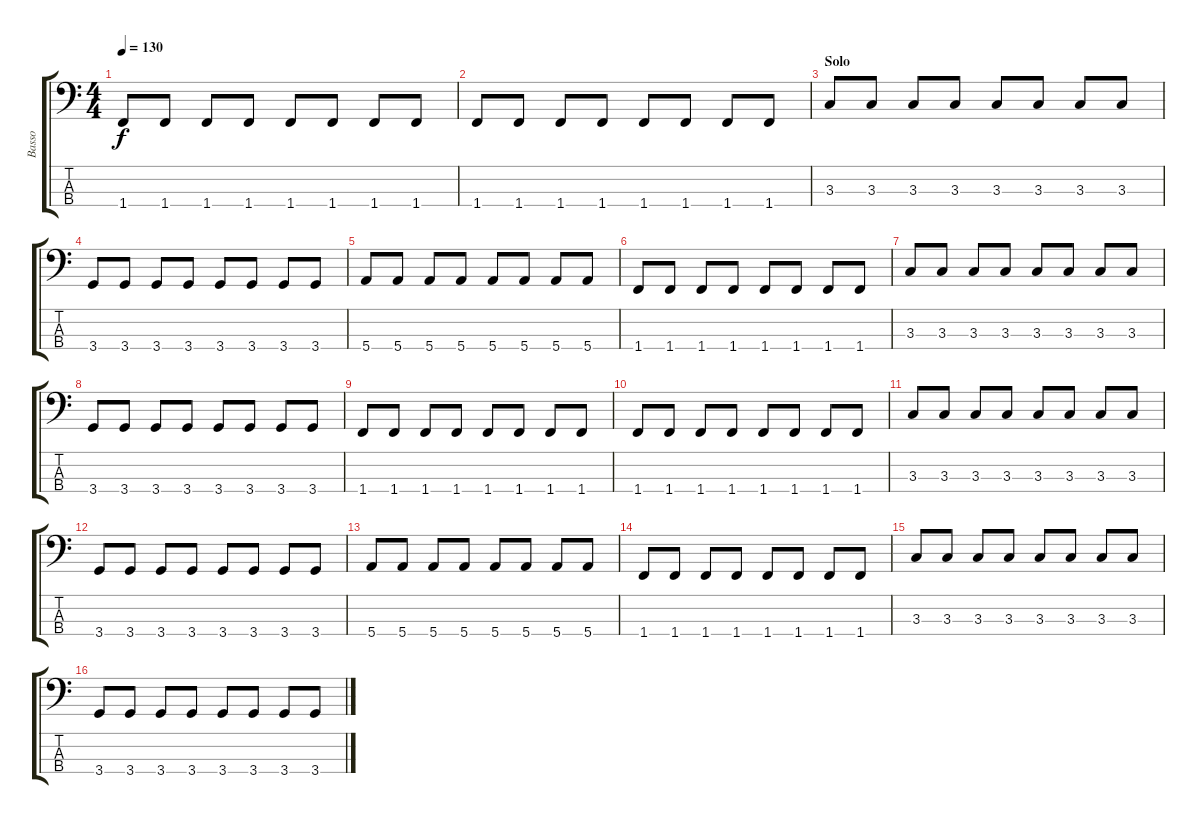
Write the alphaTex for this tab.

\track ("Basso" "Basso") {instrument electricbassfinger}
\staff {score tabs}
\tuning (G2 D2 A1 E1) {hide}
\ts (4 4)
\tempo 130
\clef f4
\ks c
1.4.8{dy f} 1.4.8 1.4.8 1.4.8 1.4.8 1.4.8 1.4.8 1.4.8 |
1.4.8 1.4.8 1.4.8 1.4.8 1.4.8 1.4.8 1.4.8 1.4.8 |
\section ("" "Solo")
3.3.8 3.3.8 3.3.8 3.3.8 3.3.8 3.3.8 3.3.8 3.3.8 |
3.4.8 3.4.8 3.4.8 3.4.8 3.4.8 3.4.8 3.4.8 3.4.8 |
5.4.8 5.4.8 5.4.8 5.4.8 5.4.8 5.4.8 5.4.8 5.4.8 |
1.4.8 1.4.8 1.4.8 1.4.8 1.4.8 1.4.8 1.4.8 1.4.8 |
3.3.8 3.3.8 3.3.8 3.3.8 3.3.8 3.3.8 3.3.8 3.3.8 |
3.4.8 3.4.8 3.4.8 3.4.8 3.4.8 3.4.8 3.4.8 3.4.8 |
1.4.8 1.4.8 1.4.8 1.4.8 1.4.8 1.4.8 1.4.8 1.4.8 |
1.4.8 1.4.8 1.4.8 1.4.8 1.4.8 1.4.8 1.4.8 1.4.8 |
3.3.8 3.3.8 3.3.8 3.3.8 3.3.8 3.3.8 3.3.8 3.3.8 |
3.4.8 3.4.8 3.4.8 3.4.8 3.4.8 3.4.8 3.4.8 3.4.8 |
5.4.8 5.4.8 5.4.8 5.4.8 5.4.8 5.4.8 5.4.8 5.4.8 |
1.4.8 1.4.8 1.4.8 1.4.8 1.4.8 1.4.8 1.4.8 1.4.8 |
3.3.8 3.3.8 3.3.8 3.3.8 3.3.8 3.3.8 3.3.8 3.3.8 |
3.4.8 3.4.8 3.4.8 3.4.8 3.4.8 3.4.8 3.4.8 3.4.8
